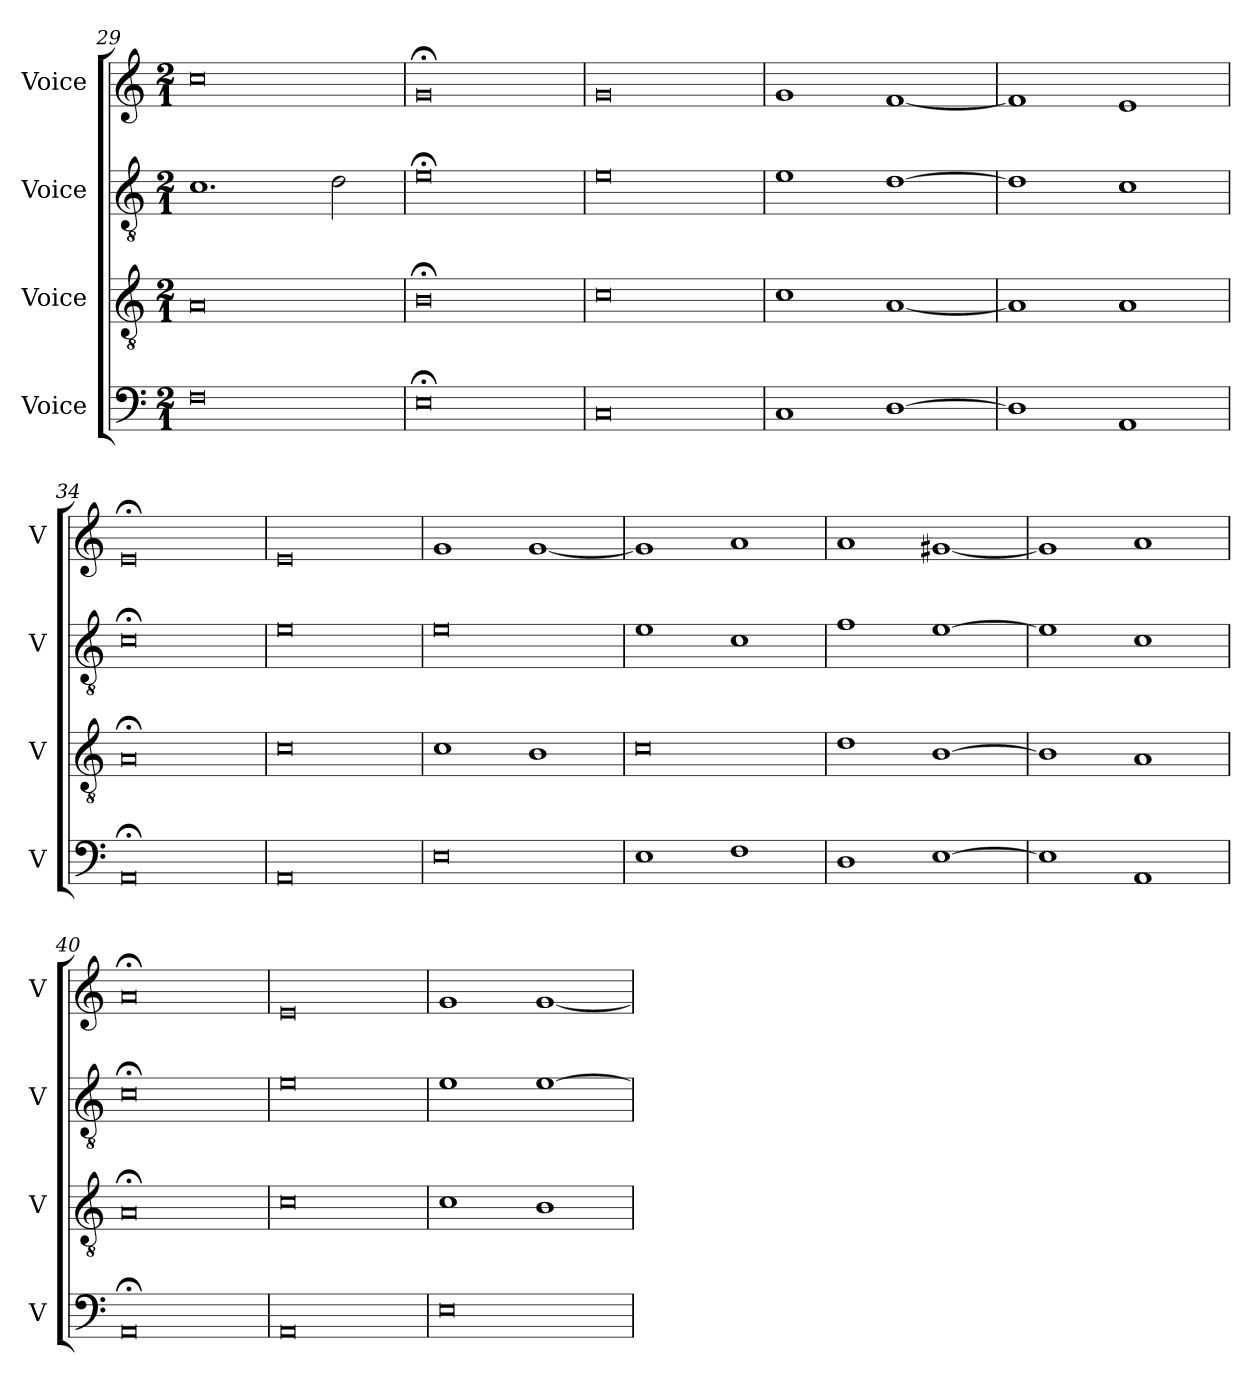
**kern	**kern	**kern	**kern
*part4	*part3	*part2	*part1
*staff4	*staff3	*staff2	*staff1
*I"Voice	*I"Voice	*I"Voice	*I"Voice
*I'V	*I'V	*I'V	*I'V
*clefF4	*clefGv2	*clefGv2	*clefG2
*k[]	*k[]	*k[]	*k[]
*M2/1	*M2/1	*M2/1	*M2/1
=29	=29	=29	=29
0F	0A	1.c	0cc
.	.	2d\	.
=30	=30	=30	=30
0E;	0B;	0e;	0g;
=31	=31	=31	=31
0C	0c	0e	0g
=32	=32	=32	=32
1C	1c	1e	1g
[1D	[1A	[1d	[1f
=33	=33	=33	=33
1D]	1A]	1d]	1f]
1AA	1A	1c	1e
=34	=34	=34	=34
0AA;	0A;	0c;	0e;
!!LO:PB:g=z
=35	=35	=35	=35
0AA	0c	0e	0e
=36	=36	=36	=36
0E	1c	0e	1g
.	1B	.	[1g
=37	=37	=37	=37
1E	0c	1e	1g]
1F	.	1c	1a
=38	=38	=38	=38
1D	1d	1f	1a
[1E	[1B	[1e	[1g#X
=39	=39	=39	=39
1E]	1B]	1e]	1g#]
1AA	1A	1c	1a
=40	=40	=40	=40
0AA;	0A;	0c;	0a;
=41	=41	=41	=41
0AA	0c	0e	0e
=42	=42	=42	=42
0E	1c	1e	1g
.	1B	[1e	[1g
=	=	=	=
*-	*-	*-	*-
